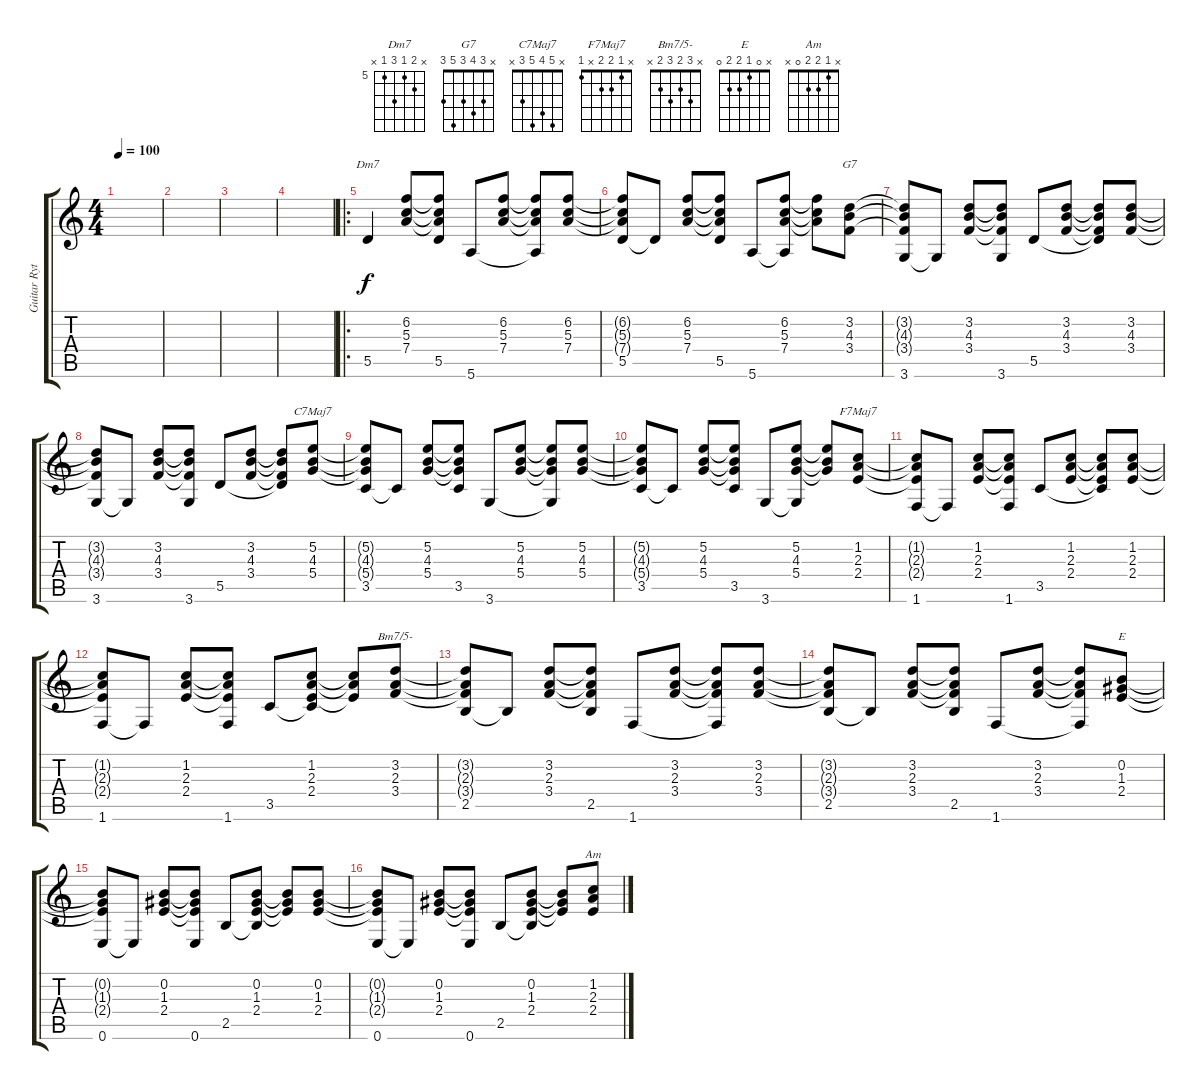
\track ("Guitar Rythm" "Guitar Ryt") {instrument acousticguitarnylon}
\staff {score tabs}
\tuning (E4 B3 G3 D3 A2 E2) {hide}
\chord ("Dm7" x 6 5 7 5 x) {firstfret 5}
\chord ("G7" x 3 4 3 5 3)
\chord ("C7Maj7" x 5 4 5 3 x)
\chord ("F7Maj7" x 1 2 2 x 1)
\chord ("Bm7/5-" x 3 2 3 2 x)
\chord ("E" x 0 1 2 2 0)
\chord ("Am" x 1 2 2 0 x)
\ts (4 4)
\tempo 100
\clef g2
\ks c
|
|
|
|
\ro
5.5.4{ch "Dm7"} (6.2 5.3 7.4).8 (6.2{t} 5.3{t} 7.4{t} 5.5).8 5.6.8 (6.2 5.3 7.4).8 (6.2{t} 5.3{t} 7.4{t} 5.6{t}).8 (6.2 5.3 7.4).8 |
(6.2{t} 5.3{t} 7.4{t} 5.5).8 5.5{t}.8 (6.2 5.3 7.4).8 (6.2{t} 5.3{t} 7.4{t} 5.5).8 5.6.8 (6.2 5.3 7.4 5.6{t}).8 (6.2{t} 5.3{t} 7.4{t}).8 (3.2 4.3 3.4).8{ch "G7"} |
(3.2{t} 4.3{t} 3.4{t} 3.6).8 3.6{t}.8 (3.2 4.3 3.4).8 (3.2{t} 4.3{t} 3.4{t} 3.6).8 5.5.8 (3.2 4.3 3.4).8 (3.2{t} 4.3{t} 3.4{t} 5.5{t}).8 (3.2 4.3 3.4).8 |
(3.2{t} 4.3{t} 3.4{t} 3.6).8 3.6{t}.8 (3.2 4.3 3.4).8 (3.2{t} 4.3{t} 3.4{t} 3.6).8 5.5.8 (3.2 4.3 3.4).8 (3.2{t} 4.3{t} 3.4{t} 5.5{t}).8 (5.2 4.3 5.4).8{ch "C7Maj7"} |
(5.2{t} 4.3{t} 5.4{t} 3.5).8 3.5{t}.8 (5.2 4.3 5.4).8 (5.2{t} 4.3{t} 5.4{t} 3.5).8 3.6.8 (5.2 4.3 5.4).8 (5.2{t} 4.3{t} 5.4{t} 3.6{t}).8 (5.2 4.3 5.4).8 |
(5.2{t} 4.3{t} 5.4{t} 3.5).8 3.5{t}.8 (5.2 4.3 5.4).8 (5.2{t} 4.3{t} 5.4{t} 3.5).8 3.6.8 (5.2 4.3 5.4 3.6{t}).8 (5.2{t} 4.3{t} 5.4{t}).8 (1.2 2.3 2.4).8{ch "F7Maj7"} |
(1.2{t} 2.3{t} 2.4{t} 1.6).8 1.6{t}.8 (1.2 2.3 2.4).8 (1.2{t} 2.3{t} 2.4{t} 1.6).8 3.5.8 (1.2 2.3 2.4).8 (1.2{t} 2.3{t} 2.4{t} 3.5{t}).8 (1.2 2.3 2.4).8 |
(1.2{t} 2.3{t} 2.4{t} 1.6).8 1.6{t}.8 (1.2 2.3 2.4).8 (1.2{t} 2.3{t} 2.4{t} 1.6).8 3.5.8 (1.2 2.3 2.4 3.5{t}).8 (1.2{t} 2.3{t} 2.4{t}).8 (3.2 2.3 3.4).8{ch "Bm7/5-"} |
(3.2{t} 2.3{t} 3.4{t} 2.5).8 2.5{t}.8 (3.2 2.3 3.4).8 (3.2{t} 2.3{t} 3.4{t} 2.5).8 1.6.8 (3.2 2.3 3.4).8 (3.2{t} 2.3{t} 3.4{t} 1.6{t}).8 (3.2 2.3 3.4).8 |
(3.2{t} 2.3{t} 3.4{t} 2.5).8 2.5{t}.8 (3.2 2.3 3.4).8 (3.2{t} 2.3{t} 3.4{t} 2.5).8 1.6.8 (3.2 2.3 3.4).8 (3.2{t} 2.3{t} 3.4{t} 1.6{t}).8 (0.2 1.3 2.4).8{ch "E"} |
(0.2{t} 1.3{t} 2.4{t} 0.6).8 0.6{t}.8 (0.2 1.3 2.4).8 (0.2{t} 1.3{t} 2.4{t} 0.6).8 2.5.8 (0.2 1.3 2.4 2.5{t}).8 (0.2{t} 1.3{t} 2.4{t}).8 (0.2 1.3 2.4).8 |
(0.2{t} 1.3{t} 2.4{t} 0.6).8 0.6{t}.8 (0.2 1.3 2.4).8 (0.2{t} 1.3{t} 2.4{t} 0.6).8 2.5.8 (0.2 1.3 2.4 2.5{t}).8 (0.2{t} 1.3{t} 2.4{t}).8 (1.2 2.3 2.4).8{ch "Am"}
